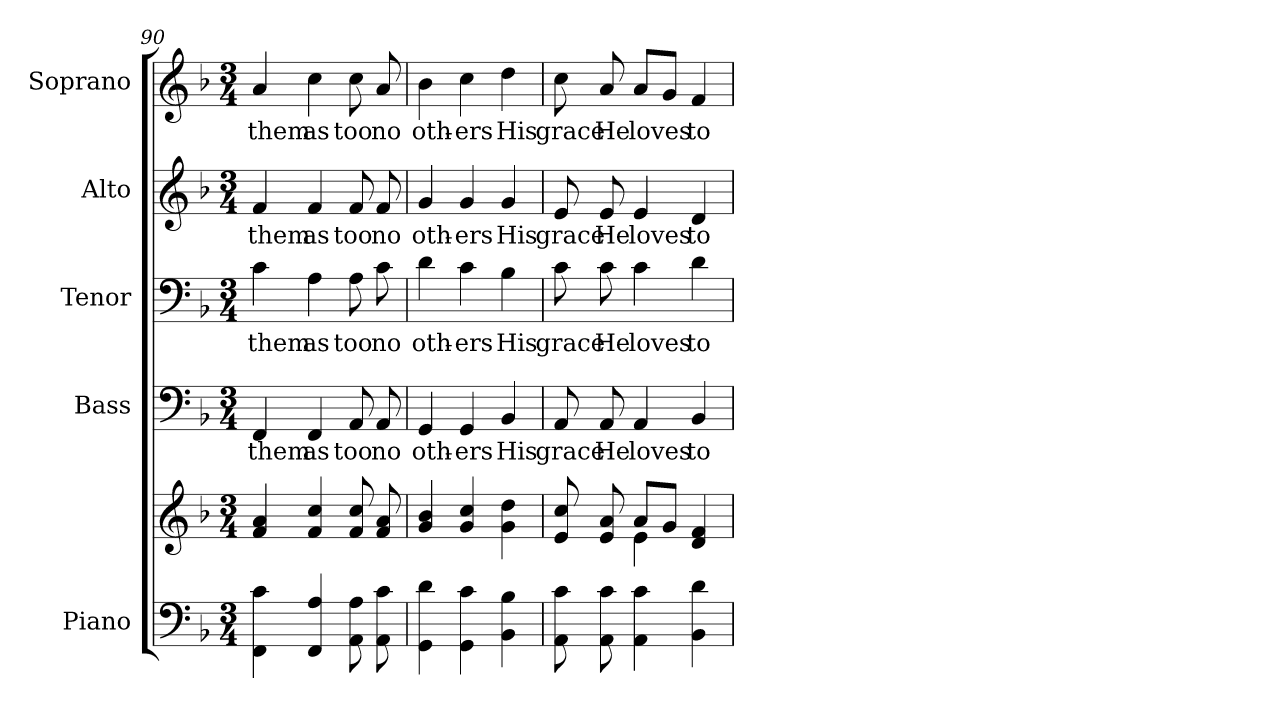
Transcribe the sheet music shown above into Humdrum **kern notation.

**kern	**kern	**kern	**text	**kern	**text	**kern	**text	**kern	**text
*part5	*part5	*part4	*part4	*part3	*part3	*part2	*part2	*part1	*part1
*staff6	*staff5	*staff4	*staff4	*staff3	*staff3	*staff2	*staff2	*staff1	*staff1
*I"Piano	*	*I"Bass	*	*I"Tenor	*	*I"Alto	*	*I"Soprano	*
*I'Pno.	*	*I'B.	*	*I'T.	*	*I'A.	*	*I'S.	*
*clefF4	*clefG2	*clefF4	*	*clefF4	*	*clefG2	*	*clefG2	*
*k[b-]	*k[b-]	*k[b-]	*	*k[b-]	*	*k[b-]	*	*k[b-]	*
*F:	*F:	*F:	*	*F:	*	*F:	*	*F:	*
*M3/4	*M3/4	*M3/4	*	*M3/4	*	*M3/4	*	*M3/4	*
=90	=90	=90	=90	=90	=90	=90	=90	=90	=90
!	!	!	!LO:LY:b:color=#000000	!	!	!	!	!	!
!	!	!	!	!	!LO:LY:b:color=#000000	!	!	!	!
!	!	!	!	!	!	!	!LO:LY:b:color=#000000	!	!
!	!	!	!	!	!	!	!	!	!LO:LY:b:color=#000000
4FFi\ 4ci	4fi/ 4ai	4FFi/	them	4ci\	them	4fi/	them	4ai/	them
!	!	!	!LO:LY:b:color=#000000	!	!	!	!	!	!
!	!	!	!	!	!LO:LY:b:color=#000000	!	!	!	!
!	!	!	!	!	!	!	!LO:LY:b:color=#000000	!	!
!	!	!	!	!	!	!	!	!	!LO:LY:b:color=#000000
4FFi/ 4Ai	4fi/ 4cci	4FFi/	as	4Ai\	as	4fi/	as	4cci\	as
!	!	!	!LO:LY:b:color=#000000	!	!	!	!	!	!
!	!	!	!	!	!LO:LY:b:color=#000000	!	!	!	!
!	!	!	!	!	!	!	!LO:LY:b:color=#000000	!	!
!	!	!	!	!	!	!	!	!	!LO:LY:b:color=#000000
8AAi\ 8Ai	8fi/ 8cci	8AAi/	too	8Ai\	too	8fi/	too	8cci\	too
!	!	!	!LO:LY:b:color=#000000	!	!	!	!	!	!
!	!	!	!	!	!LO:LY:b:color=#000000	!	!	!	!
!	!	!	!	!	!	!	!LO:LY:b:color=#000000	!	!
!	!	!	!	!	!	!	!	!	!LO:LY:b:color=#000000
8AAi\ 8ci	8fi/ 8ai	8AAi/	no	8ci\	no	8fi/	no	8ai/	no
!!LO:PB:g=z
=91	=91	=91	=91	=91	=91	=91	=91	=91	=91
!	!	!	!LO:LY:b:color=#000000	!	!	!	!	!	!
!	!	!	!	!	!LO:LY:b:color=#000000	!	!	!	!
!	!	!	!	!	!	!	!LO:LY:b:color=#000000	!	!
!	!	!	!	!	!	!	!	!	!LO:LY:b:color=#000000
4GGi\ 4di	4gi/ 4b-i	4GGi/	oth-	4di\	oth-	4gi/	oth-	4b-i\	oth-
!	!	!	!LO:LY:b:color=#000000	!	!	!	!	!	!
!	!	!	!	!	!LO:LY:b:color=#000000	!	!	!	!
!	!	!	!	!	!	!	!LO:LY:b:color=#000000	!	!
!	!	!	!	!	!	!	!	!	!LO:LY:b:color=#000000
4GGi\ 4ci	4gi/ 4cci	4GGi/	-ers	4ci\	-ers	4gi/	-ers	4cci\	-ers
!	!	!	!LO:LY:b:color=#000000	!	!	!	!	!	!
!	!	!	!	!	!LO:LY:b:color=#000000	!	!	!	!
!	!	!	!	!	!	!	!LO:LY:b:color=#000000	!	!
!	!	!	!	!	!	!	!	!	!LO:LY:b:color=#000000
4BB-i\ 4B-i	4gi\ 4ddi	4BB-i/	His	4B-i\	His	4gi/	His	4ddi\	His
=92	=92	=92	=92	=92	=92	=92	=92	=92	=92
*	*^	*	*	*	*	*	*	*	*
!	!	!	!	!LO:LY:b:color=#000000	!	!	!	!	!	!
!	!	!	!	!	!	!LO:LY:b:color=#000000	!	!	!	!
!	!	!	!	!	!	!	!	!LO:LY:b:color=#000000	!	!
!	!	!	!	!	!	!	!	!	!	!LO:LY:b:color=#000000
8AAi\ 8ci	8ei/ 8cci	4ryy	8AAi/	grace	8ci\	grace	8ei/	grace	8cci\	grace
!	!	!	!	!LO:LY:b:color=#000000	!	!	!	!	!	!
!	!	!	!	!	!	!LO:LY:b:color=#000000	!	!	!	!
!	!	!	!	!	!	!	!	!LO:LY:b:color=#000000	!	!
!	!	!	!	!	!	!	!	!	!	!LO:LY:b:color=#000000
8AAi\ 8ci	8ei/ 8ai	.	8AAi/	He	8ci\	He	8ei/	He	8ai/	He
!	!	!	!	!LO:LY:b:color=#000000	!	!	!	!	!	!
!	!	!	!	!	!	!LO:LY:b:color=#000000	!	!	!	!
!	!	!	!	!	!	!	!	!LO:LY:b:color=#000000	!	!
!	!	!	!	!	!	!	!	!	!	!LO:LY:b:color=#000000
4AAi\ 4ci	8ai/L	4ei\	4AAi/	loves	4ci\	loves	4ei/	loves	8ai/L	loves
.	8gi/J	.	.	.	.	.	.	.	8gi/J	.
!	!	!	!	!LO:LY:b:color=#000000	!	!	!	!	!	!
!	!	!	!	!	!	!LO:LY:b:color=#000000	!	!	!	!
!	!	!	!	!	!	!	!	!LO:LY:b:color=#000000	!	!
!	!	!	!	!	!	!	!	!	!	!LO:LY:b:color=#000000
4BB-i\ 4di	4di/ 4fi	4ryy	4BB-i/	to	4di\	to	4di/	to	4fi/	to
*	*v	*v	*	*	*	*	*	*	*	*
=	=	=	=	=	=	=	=	=	=
*-	*-	*-	*-	*-	*-	*-	*-	*-	*-
